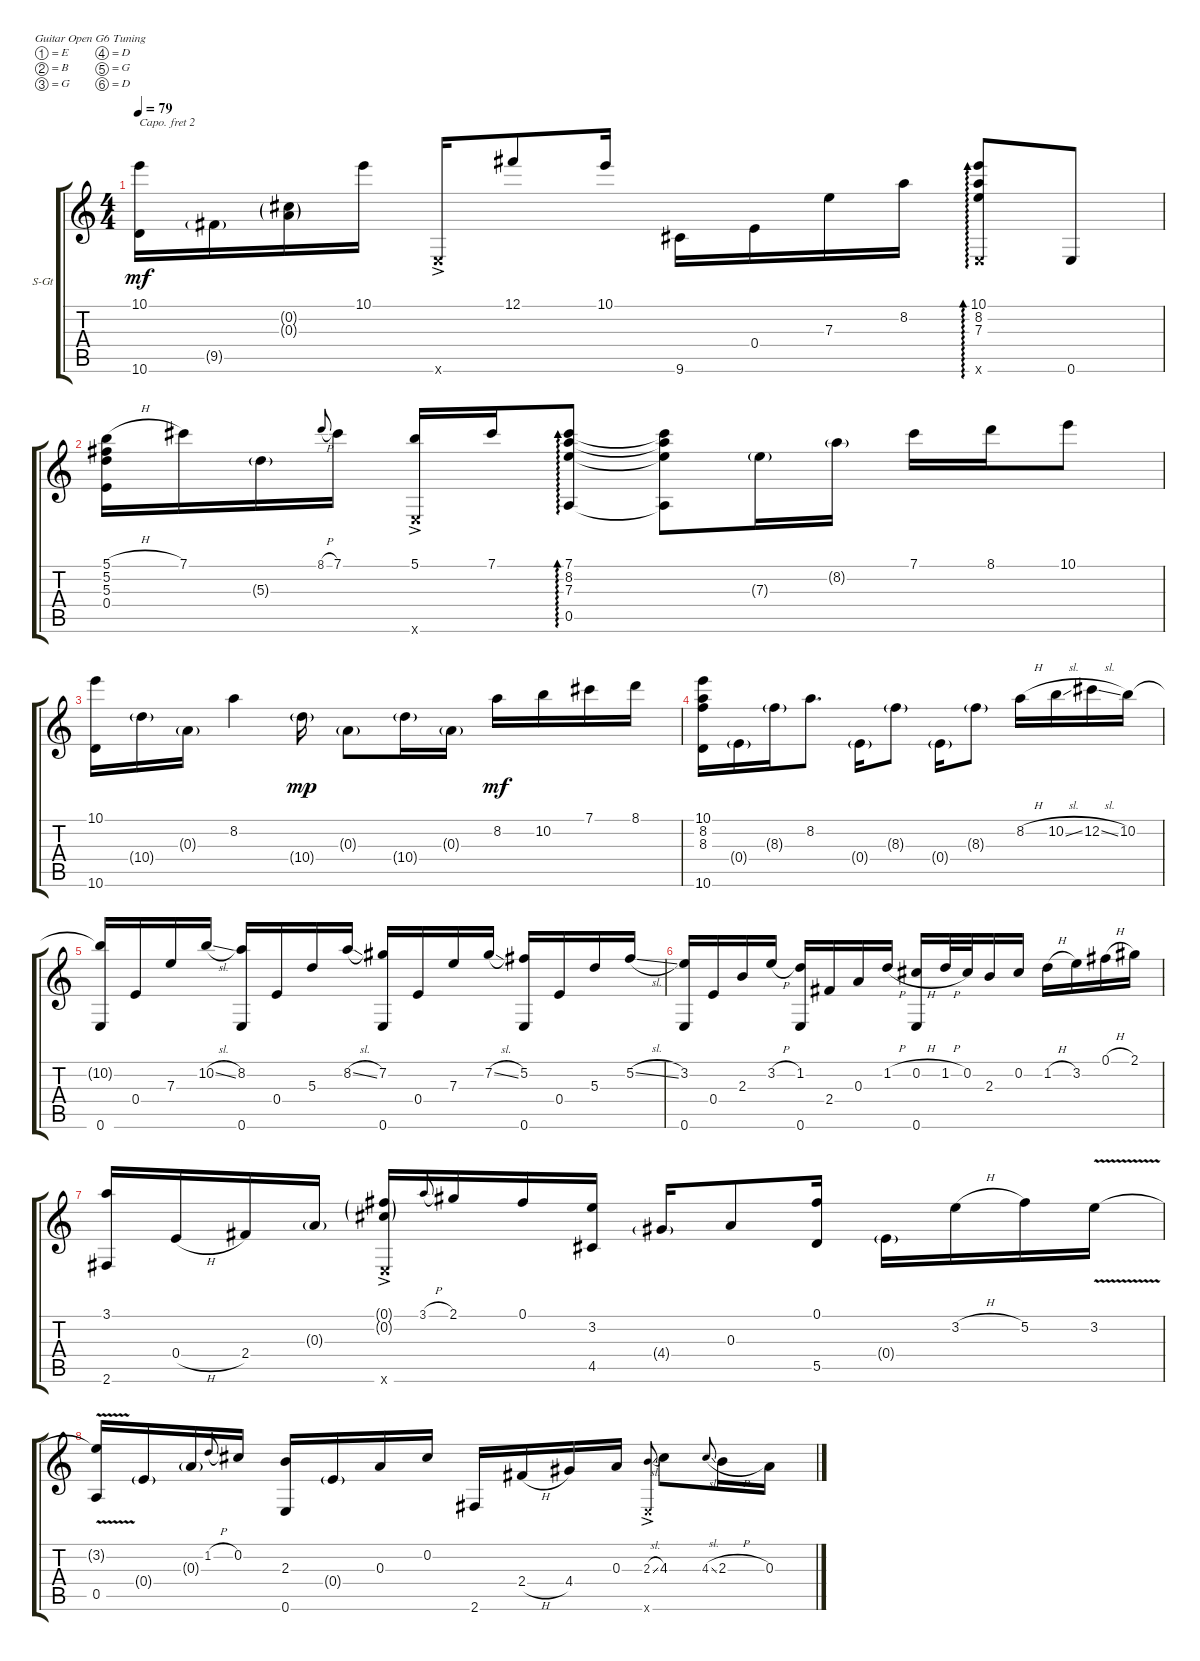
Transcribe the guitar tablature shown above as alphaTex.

\defaultSystemsLayout 4
\bracketExtendMode groupsimilarinstruments
\firstSystemTrackNameOrientation horizontal
\otherSystemsTrackNameOrientation horizontal
\track ("Steel Guitar" "S-Gt") {instrument acousticguitarsteel}
\staff {score tabs}
\capo 2
\tuning (E4 B3 G3 D3 G2 D2)
\ts (4 4)
\tempo 79
\clef g2
\ks c
(10.1 10.6).16{dy mf} 9.5{g}.16 (0.2{g} 0.3{g}).16 10.1.16 0.6{ac x}.16 12.1.8 10.1.16 9.6.16 0.4.16 7.3.16 8.2.16 (10.1 8.2 7.3 0.6{x}).8{ad 0} 0.6.8 |
(5.1{h} 5.3 0.4 5.2).16 7.1.16 5.3{g}.16 8.1{h}.8{gr onbeat} 7.1.16 (0.6{ac x} 5.1).16 7.1.16 (7.1 8.2 7.3 0.5).8{ad 0} (7.1{t} 8.2{t} 7.3{t} 0.5{t}).8 7.3{g}.16 8.2{g}.16 7.1.16 8.1.16 10.1.8 |
(10.1 10.6).16 10.4{g}.16 0.3{g}.16 8.2.4 10.4{g}.16{dy mp} 0.3{g}.8 10.4{g}.16 0.3{g}.16 8.2.16{dy mf} 10.2.16 7.1.16 8.1.16 |
(10.1 8.2 8.3 10.6).16 0.4{g}.16 8.3{g}.16 8.2.8{d} 0.4{g}.16 8.3{g}.8 0.4{g}.16 8.3{g}.8 8.2{h}.16 10.2{sl}.16 12.2{sl}.16 10.2.16 |
(10.2{t} 0.6).16 0.4.16 7.3.16 10.2{sl}.16 (8.2 0.6).16 0.4.16 5.3.16 8.2{sl}.16 (7.2 0.6).16 0.4.16 7.3.16 7.2{sl}.16 (5.2 0.6).16 0.4.16 5.3.16 5.2{sl}.16 |
(3.2 0.6).16 0.4.16 2.3.16 3.2{h}.16 (1.2 0.6).16 2.4.16 0.3.16 1.2{h}.16 (0.2{h} 0.6).16 1.2{h}.32 0.2.32 2.3.16 0.2.16 1.2{h}.16 3.2.16 0.1{h}.16 2.1.16 |
(3.1 2.6).16 0.4{h}.16 2.4.16 0.3{g}.16 (0.2{g} 0.1{g} 0.6{ac x}).16 3.1{h}.8{gr onbeat} 2.1.16 0.1.16 (3.2 4.5).16 4.4{g}.16 0.3.8 (0.1 5.5).16 0.4{g}.16 3.2{h}.16 5.2.16 3.2{v}.16 |
(0.5 3.2{t}).16 0.4{g}.16 0.3{g}.16 1.2{h}.8{gr onbeat} 0.2.16 (2.3 0.6).16 0.4{g}.16 0.3.16 0.2.16 2.6.16 2.4{h}.16 4.4.16 0.3.16 (2.3{sl} 0.6{ac x}).8{gr onbeat} 4.3.8 4.3{sl}.8{gr onbeat} 2.3{h}.16 0.3.16
